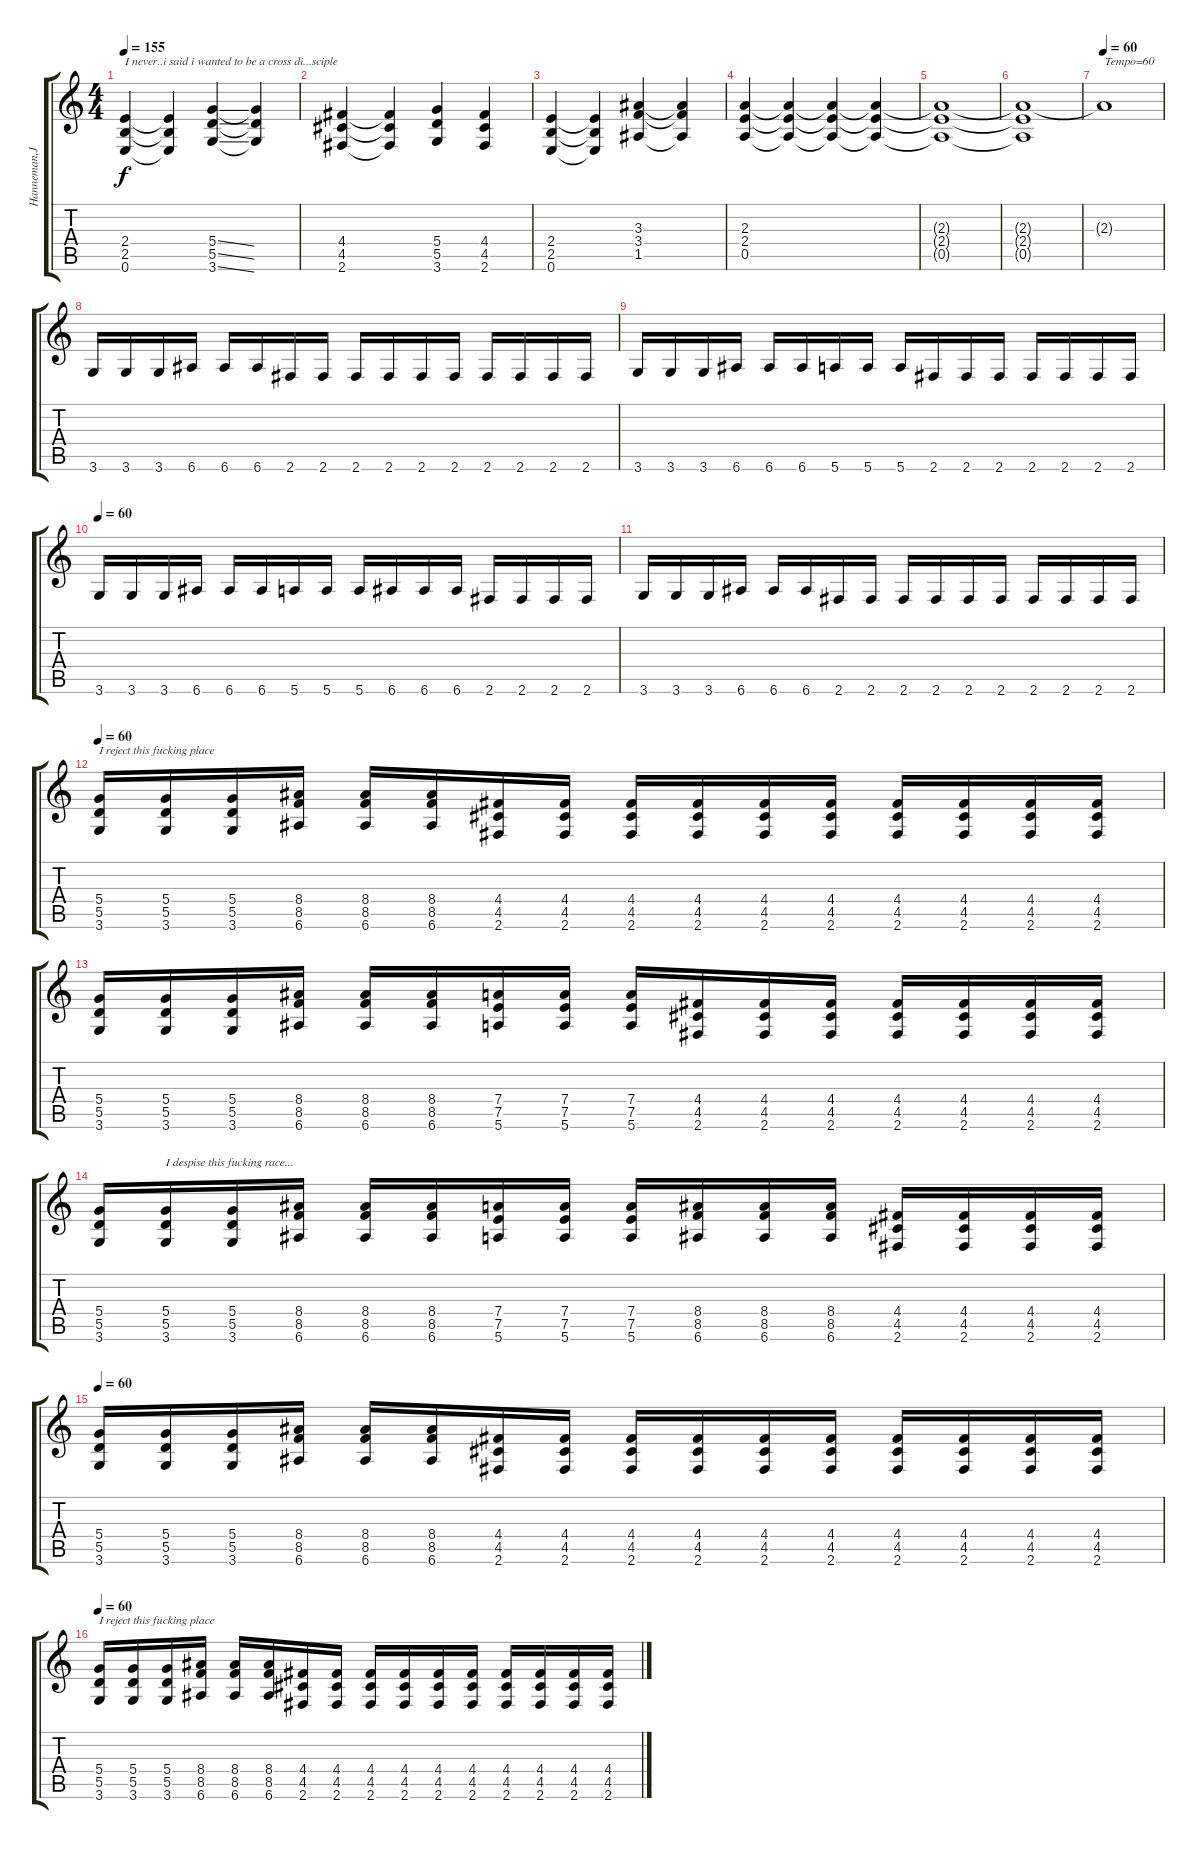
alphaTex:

\track ("Hanneman,Jeff(i think)" "Hanneman,J") {instrument distortionguitar}
\staff {score tabs}
\tuning (E4 B3 G3 D3 A2 E2) {hide}
\ts (4 4)
\tempo 155
\clef g2
\ks c
(2.4 2.5 0.6).4{txt "I never..i said i wanted to be a cross di...sciple" dy f} (2.4{t} 2.5{t} 0.6{t}).4 (5.4{ss} 5.5{ss} 3.6{ss}).4 (5.4{t} 5.5{t} 3.6{t}).4 |
(4.4 4.5 2.6).4 (4.4{t} 4.5{t} 2.6{t}).4 (5.4 5.5 3.6).4 (4.4 4.5 2.6).4 |
(2.4 2.5 0.6).4 (2.4{t} 2.5{t} 0.6{t}).4 (3.3 3.4 1.5).4 (3.3{t} 3.4{t} 1.5{t}).4 |
(2.3 2.4 0.5).4 (2.3{t} 2.4{t} 0.5{t}).4 (2.3{t} 2.4{t} 0.5{t}).4 (2.3{t} 2.4{t} 0.5{t}).4 |
(2.3{t} 2.4{t} 0.5{t}).1 |
(2.3{t} 2.4{t} 0.5{t}).1 |
\tempo 60
2.3{t}.1{txt "Tempo=60" balance 0} |
3.6.16 3.6.16 3.6.16 6.6.16 6.6.16 6.6.16 2.6.16 2.6.16 2.6.16 2.6.16 2.6.16 2.6.16 2.6.16 2.6.16 2.6.16 2.6.16 |
3.6.16 3.6.16 3.6.16 6.6.16 6.6.16 6.6.16 5.6.16 5.6.16 5.6.16 2.6.16 2.6.16 2.6.16 2.6.16 2.6.16 2.6.16 2.6.16 |
\tempo 60
3.6.16 3.6.16 3.6.16 6.6.16 6.6.16 6.6.16 5.6.16 5.6.16 5.6.16 6.6.16 6.6.16 6.6.16 2.6.16 2.6.16 2.6.16 2.6.16 |
3.6.16 3.6.16 3.6.16 6.6.16 6.6.16 6.6.16 2.6.16 2.6.16 2.6.16 2.6.16 2.6.16 2.6.16 2.6.16 2.6.16 2.6.16 2.6.16 |
\tempo 60
(5.4 5.5 3.6).16{txt "I reject this fucking place" volume 16 balance 8} (5.4 5.5 3.6).16 (5.4 5.5 3.6).16 (8.4 8.5 6.6).16 (8.4 8.5 6.6).16 (8.4 8.5 6.6).16 (4.4 4.5 2.6).16 (4.4 4.5 2.6).16 (4.4 4.5 2.6).16 (4.4 4.5 2.6).16 (4.4 4.5 2.6).16 (4.4 4.5 2.6).16 (4.4 4.5 2.6).16 (4.4 4.5 2.6).16 (4.4 4.5 2.6).16 (4.4 4.5 2.6).16 |
(5.4 5.5 3.6).16 (5.4 5.5 3.6).16 (5.4 5.5 3.6).16 (8.4 8.5 6.6).16 (8.4 8.5 6.6).16 (8.4 8.5 6.6).16 (7.4 7.5 5.6).16 (7.4 7.5 5.6).16 (7.4 7.5 5.6).16 (4.4 4.5 2.6).16 (4.4 4.5 2.6).16 (4.4 4.5 2.6).16 (4.4 4.5 2.6).16 (4.4 4.5 2.6).16 (4.4 4.5 2.6).16 (4.4 4.5 2.6).16 |
(5.4 5.5 3.6).16 (5.4 5.5 3.6).16{txt "I despise this fucking race..."} (5.4 5.5 3.6).16 (8.4 8.5 6.6).16 (8.4 8.5 6.6).16 (8.4 8.5 6.6).16 (7.4 7.5 5.6).16 (7.4 7.5 5.6).16 (7.4 7.5 5.6).16 (8.4 8.5 6.6).16 (8.4 8.5 6.6).16 (8.4 8.5 6.6).16 (4.4 4.5 2.6).16 (4.4 4.5 2.6).16 (4.4 4.5 2.6).16 (4.4 4.5 2.6).16 |
\tempo 60
(5.4 5.5 3.6).16{volume 16 balance 8} (5.4 5.5 3.6).16 (5.4 5.5 3.6).16 (8.4 8.5 6.6).16 (8.4 8.5 6.6).16 (8.4 8.5 6.6).16 (4.4 4.5 2.6).16 (4.4 4.5 2.6).16 (4.4 4.5 2.6).16 (4.4 4.5 2.6).16 (4.4 4.5 2.6).16 (4.4 4.5 2.6).16 (4.4 4.5 2.6).16 (4.4 4.5 2.6).16 (4.4 4.5 2.6).16 (4.4 4.5 2.6).16 |
\tempo 60
(5.4 5.5 3.6).16{txt "I reject this fucking place" volume 16 balance 8} (5.4 5.5 3.6).16 (5.4 5.5 3.6).16 (8.4 8.5 6.6).16 (8.4 8.5 6.6).16 (8.4 8.5 6.6).16 (4.4 4.5 2.6).16 (4.4 4.5 2.6).16 (4.4 4.5 2.6).16 (4.4 4.5 2.6).16 (4.4 4.5 2.6).16 (4.4 4.5 2.6).16 (4.4 4.5 2.6).16 (4.4 4.5 2.6).16 (4.4 4.5 2.6).16 (4.4 4.5 2.6).16
